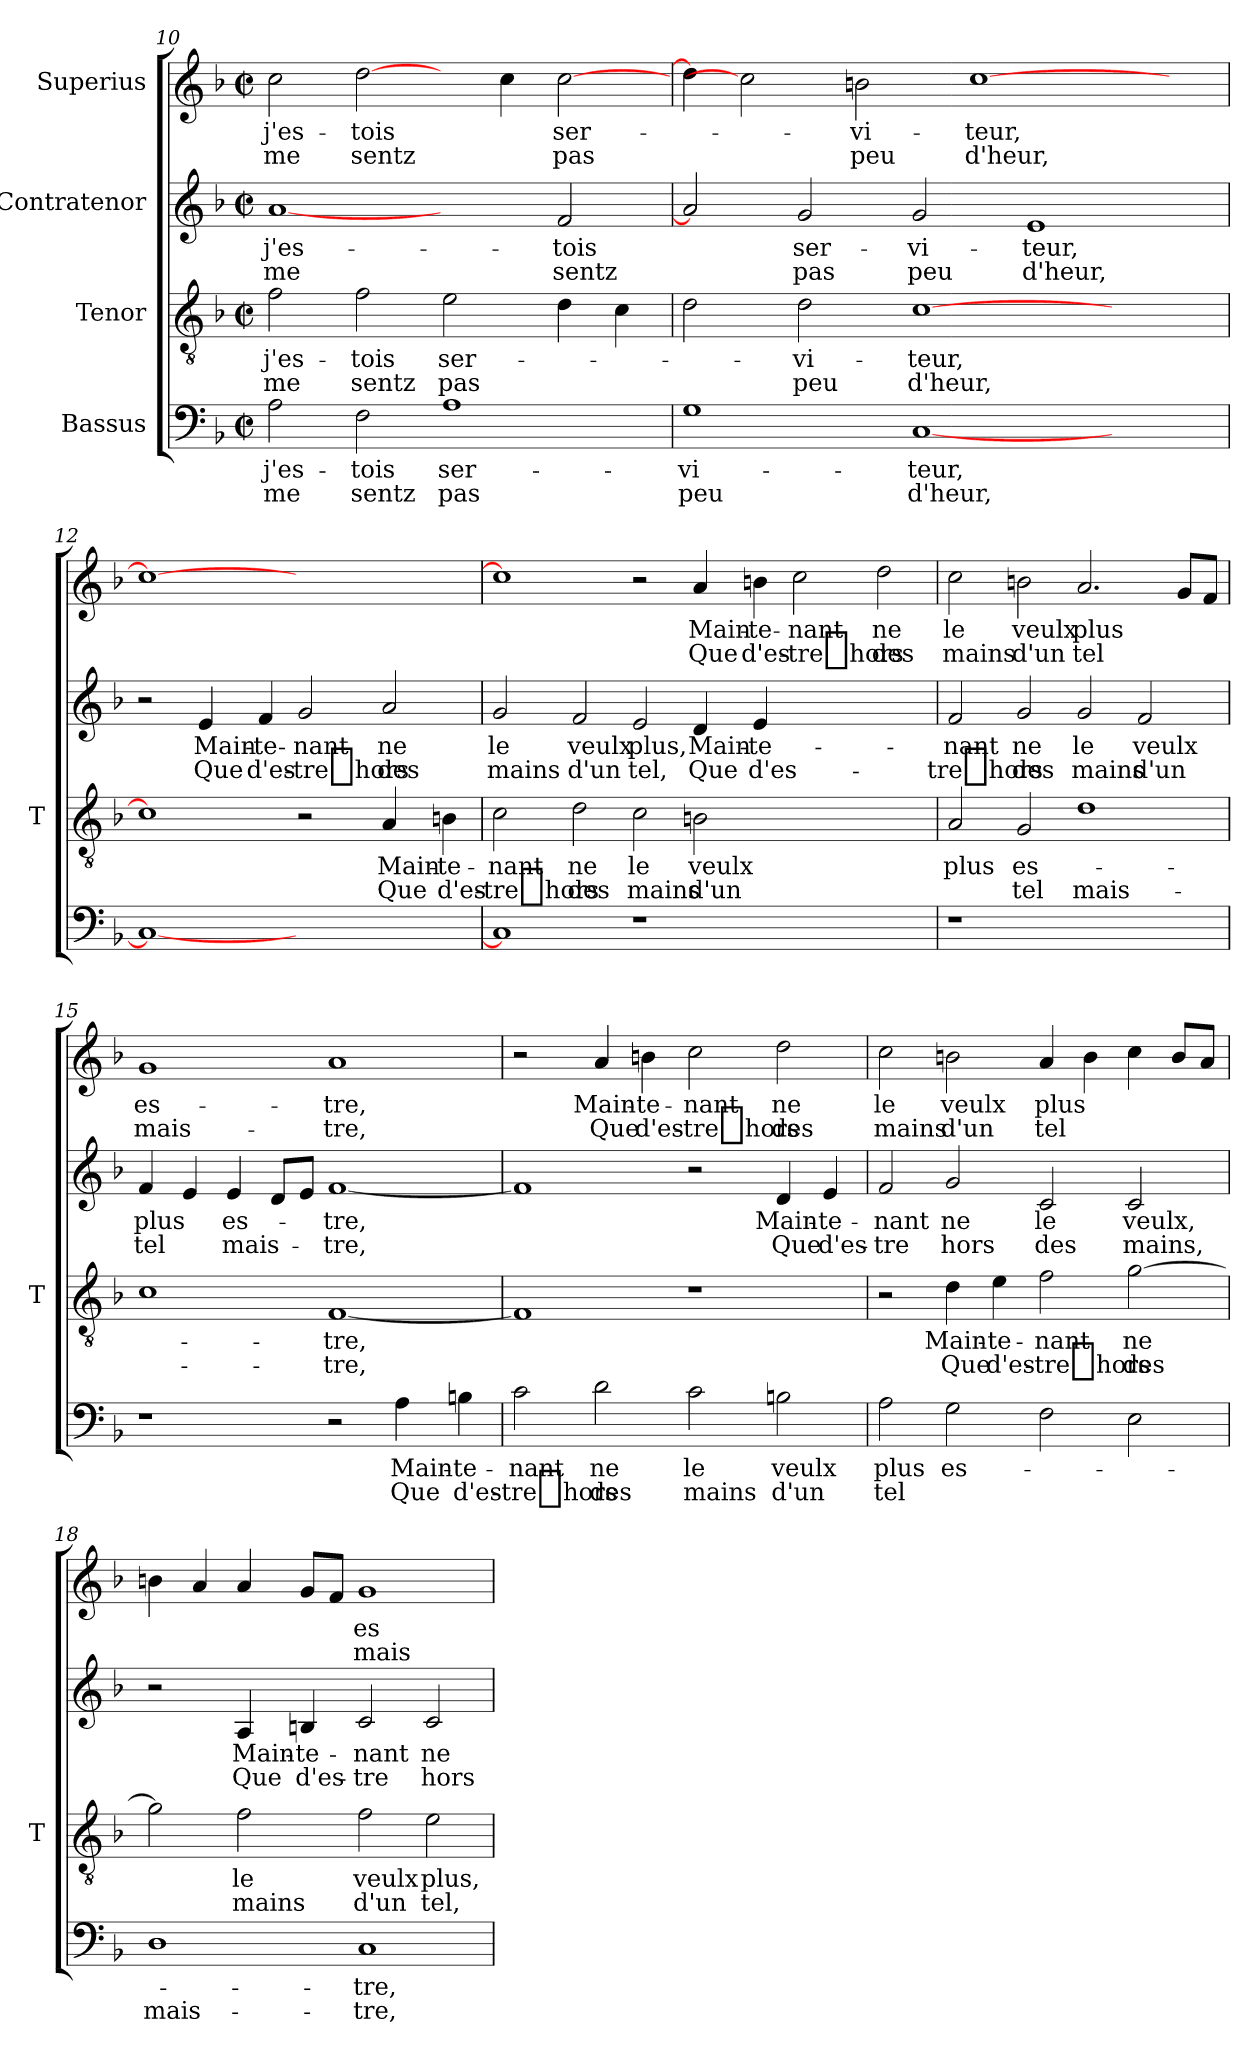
**kern	**text	**text	**kern	**text	**text	**kern	**text	**text	**kern	**text	**text
*part4	*part4	*part4	*part3	*part3	*part3	*part2	*part2	*part2	*part1	*part1	*part1
*staff4	*staff4	*staff4	*staff3	*staff3	*staff3	*staff2	*staff2	*staff2	*staff1	*staff1	*staff1
*I"Bassus	*	*	*I"Tenor	*	*	*I"Contratenor	*	*	*I"Superius	*	*
*	*	*	*I'T	*	*	*	*	*	*	*	*
*clefF4	*	*	*clefGv2	*	*	*clefG2	*	*	*clefG2	*	*
*k[b-]	*	*	*k[b-]	*	*	*k[b-]	*	*	*k[b-]	*	*
*F:	*	*	*F:	*	*	*F:	*	*	*F:	*	*
*M2/2	*	*	*M2/2	*	*	*M2/2	*	*	*M2/2	*	*
*met(c|)	*	*	*met(c|)	*	*	*met(c|)	*	*	*met(c|)	*	*
=10	=10	=10	=10	=10	=10	=10	=10	=10	=10	=10	=10
2A	j'es-	-me	2f	j'es-	-me	[1a	j'es-	-me	2cc	j'es-	-me
2F	-tois	-sentz	2f	-tois	-sentz	.	.	.	[2dd	-tois	-sentz
1A	ser-	-pas	2e	ser-	-pas	2ryy	.	.	4ryy	.	.
.	.	.	.	.	.	.	.	.	4cc	.	.
.	.	.	4d	.	.	2f	-tois	-sentz	[2cc	ser-	-pas
.	.	.	4c	.	.	.	.	.	.	.	.
=11	=11	=11	=11	=11	=11	=11	=11	=11	=11	=11	=11
1G	vi-	-peu	2d	.	.	2a]	.	.	4dd]	.	.
.	.	.	.	.	.	.	.	.	2cc]	.	.
.	.	.	2d	vi-	-peu	2g	ser-	-pas	.	.	.
.	.	.	.	.	.	.	.	.	2bn	vi-	-peu
[1C	-teur,	-d'heur,	[1c	-teur,	-d'heur,	2g	vi-	-peu	.	.	.
.	.	.	.	.	.	.	.	.	[1cc	-teur,	-d'heur,
.	.	.	.	.	.	1e	-teur,	-d'heur,	.	.	.
2ryy	.	.	2ryy	.	.	.	.	.	.	.	.
.	.	.	.	.	.	.	.	.	4ryy	.	.
=12	=12	=12	=12	=12	=12	=12	=12	=12	=12	=12	=12
1C_	.	.	1c]	.	.	2r	.	.	1cc_	.	.
.	.	.	.	.	.	4e	Main-	-Que	.	.	.
.	.	.	.	.	.	4f	te-	d'es-	.	.	.
1ryy	.	.	2r	.	.	2g	-nant	-tre_hors	1ryy	.	.
.	.	.	4A	Main-	-Que	2a	-ne	-des	.	.	.
.	.	.	4Bn	te-	d'es-	.	.	.	.	.	.
=13	=13	=13	=13	=13	=13	=13	=13	=13	=13	=13	=13
1C]	.	.	2c	-nant	-tre_hors	2g	-le	-mains	1cc]	.	.
.	.	.	2d	-ne	-des	2f	-veulx	-d'un	.	.	.
1r	.	.	2c	-le	-mains	2e	-plus,	-tel,	2r	.	.
.	.	.	2Bn	-veulx	-d'un	4d	Main-	-Que	4a	Main-	-Que
.	.	.	.	.	.	4e	te-	d'es-	4b	te-	d'es-
1ryy	.	.	1ryy	.	.	1ryy	.	.	2cc	-nant	-tre_hors
.	.	.	.	.	.	.	.	.	2dd	-ne	-des
=14	=14	=14	=14	=14	=14	=14	=14	=14	=14	=14	=14
1r	.	.	2A	-plus	.	2f	-nant	-tre_hors	2cc	-le	-mains
.	.	.	2G	es-	-tel	2g	-ne	-des	2b	-veulx	-d'un
1ryy	.	.	1d	.	mais-	2g	-le	-mains	2.a	-plus	-tel
.	.	.	.	.	.	2f	-veulx	-d'un	.	.	.
.	.	.	.	.	.	.	.	.	8gL	.	.
.	.	.	.	.	.	.	.	.	8fJ	.	.
=15	=15	=15	=15	=15	=15	=15	=15	=15	=15	=15	=15
1r	.	.	1c	.	.	4f	-plus	-tel	1g	es-	mais-
.	.	.	.	.	.	4e	.	.	.	.	.
.	.	.	.	.	.	4e	es-	mais-	.	.	.
.	.	.	.	.	.	8dL	.	.	.	.	.
.	.	.	.	.	.	8eJ	.	.	.	.	.
2r	.	.	[1F	-tre,	-tre,	[1f	-tre,	-tre,	1a	-tre,	-tre,
4A	Main-	-Que	.	.	.	.	.	.	.	.	.
4Bn	te-	d'es-	.	.	.	.	.	.	.	.	.
=16	=16	=16	=16	=16	=16	=16	=16	=16	=16	=16	=16
2c	-nant	-tre_hors	1F]	.	.	1f]	.	.	2r	.	.
2d	-ne	-des	.	.	.	.	.	.	4a	Main-	-Que
.	.	.	.	.	.	.	.	.	4b	te-	d'es-
2c	-le	-mains	1r	.	.	2r	.	.	2cc	-nant	-tre_hors
2Bn	-veulx	-d'un	.	.	.	4d	Main-	-Que	2dd	-ne	-des
.	.	.	.	.	.	4e	te-	d'es-	.	.	.
=17	=17	=17	=17	=17	=17	=17	=17	=17	=17	=17	=17
2A	-plus	-tel	2r	.	.	2f	-nant	-tre	2cc	-le	-mains
2G	es-	.	4d	Main-	-Que	2g	-ne	-hors	2b	-veulx	-d'un
.	.	.	4e	te-	d'es-	.	.	.	.	.	.
2F	.	.	2f	-nant	-tre_hors	2c	-le	-des	4a	-plus	-tel
.	.	.	.	.	.	.	.	.	4b	.	.
2E	.	.	[2g	-ne	-des	2c	-veulx,	-mains,	4cc	.	.
.	.	.	.	.	.	.	.	.	8bL	.	.
.	.	.	.	.	.	.	.	.	8aJ	.	.
!!LO:PB:g=z
=18	=18	=18	=18	=18	=18	=18	=18	=18	=18	=18	=18
1D	.	mais-	2g]	.	.	2r	.	.	4b	.	.
.	.	.	.	.	.	.	.	.	4a	.	.
.	.	.	2f	-le	-mains	4A	Main-	-Que	4a	.	.
.	.	.	.	.	.	4Bn	te-	d'es-	8gL	.	.
.	.	.	.	.	.	.	.	.	8fJ	.	.
1C	-tre,	-tre,	2f	-veulx	-d'un	2c	-nant	-tre	1g	es-	mais-
.	.	.	2e	-plus,	-tel,	2c	-ne	-hors	.	.	.
=	=	=	=	=	=	=	=	=	=	=	=
*-	*-	*-	*-	*-	*-	*-	*-	*-	*-	*-	*-
